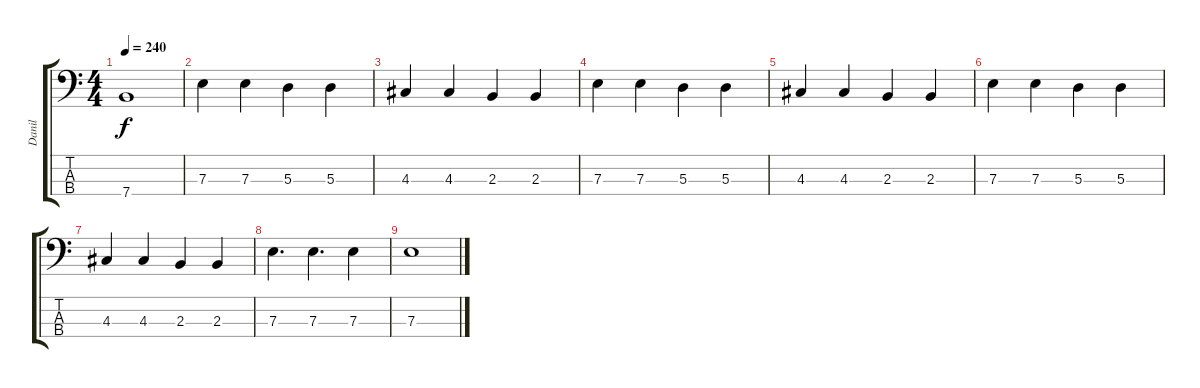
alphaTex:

\track ("Danil" "Danil") {instrument electricbasspick}
\staff {score tabs}
\tuning (G2 D2 A1 E1) {hide}
\ts (4 4)
\tempo 240
\clef f4
\ks c
7.4.1{dy f} |
7.3.4 7.3.4 5.3.4 5.3.4 |
4.3.4 4.3.4 2.3.4 2.3.4 |
7.3.4 7.3.4 5.3.4 5.3.4 |
4.3.4 4.3.4 2.3.4 2.3.4 |
7.3.4 7.3.4 5.3.4 5.3.4 |
4.3.4 4.3.4 2.3.4 2.3.4 |
7.3.4{d} 7.3.4{d} 7.3.4 |
7.3.1
